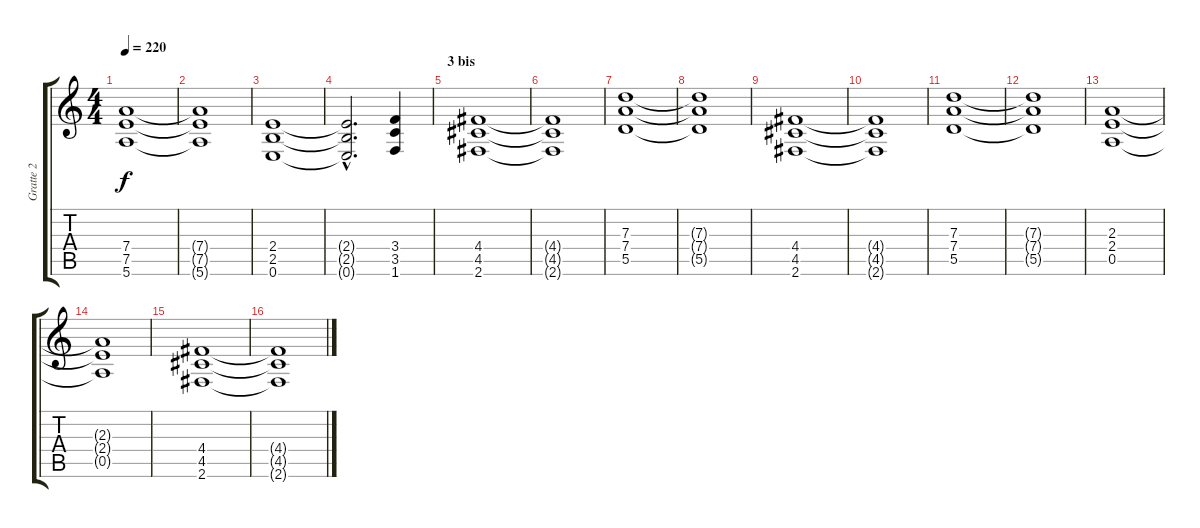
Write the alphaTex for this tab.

\track ("Gratte 2" "Gratte 2") {instrument distortionguitar}
\staff {score tabs}
\tuning (E4 B3 G3 D3 A2 E2) {hide}
\ts (4 4)
\tempo 220
\clef g2
\ks c
(7.4 7.5 5.6).1{dy f} |
(7.4{t} 7.5{t} 5.6{t}).1 |
(2.4 2.5 0.6).1 |
(2.4{hac t} 2.5{hac t} 0.6{hac t}).2{d} (3.4 3.5 1.6).4 |
\section ("" "3 bis")
(4.4 4.5 2.6).1 |
(4.4{t} 4.5{t} 2.6{t}).1 |
(7.3 7.4 5.5).1 |
(7.3{t} 7.4{t} 5.5{t}).1 |
(4.4 4.5 2.6).1 |
(4.4{t} 4.5{t} 2.6{t}).1 |
(7.3 7.4 5.5).1 |
(7.3{t} 7.4{t} 5.5{t}).1 |
(2.3 2.4 0.5).1 |
(2.3{t} 2.4{t} 0.5{t}).1 |
(4.4 4.5 2.6).1 |
(4.4{t} 4.5{t} 2.6{t}).1
